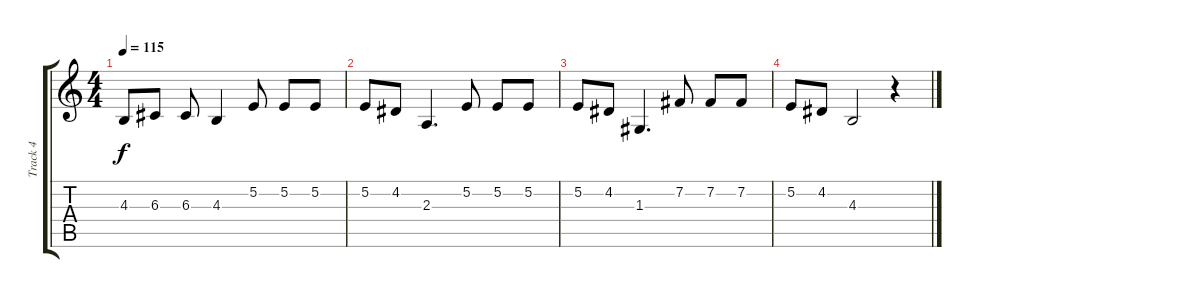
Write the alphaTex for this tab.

\track ("Track 4" "Track 4") {instrument stringensemble1 bank 2}
\staff {score tabs}
\tuning (E4 B3 G3 D3 A2 E2) {hide}
\ts (4 4)
\tempo 115
\clef g2
\ks c
4.3.8{dy f} 6.3.8 6.3.8 4.3.4 5.2.8 5.2.8 5.2.8 |
5.2.8 4.2.8 2.3.4{d} 5.2.8 5.2.8 5.2.8 |
5.2.8 4.2.8 1.3.4{d} 7.2.8 7.2.8 7.2.8 |
5.2.8 4.2.8 4.3.2 r.4
